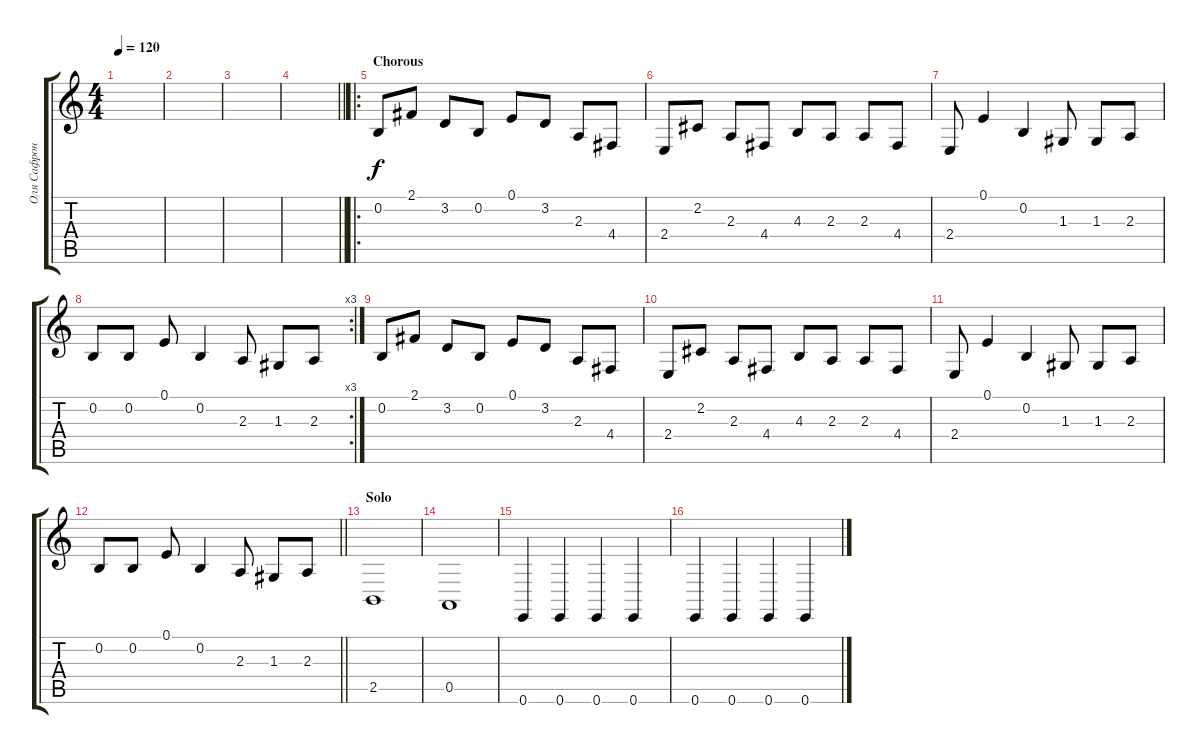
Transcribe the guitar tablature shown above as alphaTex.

\track ("Оля Сафроненко" "Оля Сафрон") {instrument pad1newage}
\staff {score tabs}
\tuning (E4 B3 G3 D3 A2 E2) {hide}
\ts (4 4)
\tempo 120
\clef g2
\ks c
|
|
|
\barLineRight lightlight
|
\ro
\section ("" "Chorous")
0.2.8 2.1.8 3.2.8 0.2.8 0.1.8 3.2.8 2.3.8 4.4.8 |
2.4.8 2.2.8 2.3.8 4.4.8 4.3.8 2.3.8 2.3.8 4.4.8 |
2.4.8 0.1.4 0.2.4 1.3.8 1.3.8 2.3.8 |
\rc 3
0.2.8 0.2.8 0.1.8 0.2.4 2.3.8 1.3.8 2.3.8 |
0.2.8 2.1.8 3.2.8 0.2.8 0.1.8 3.2.8 2.3.8 4.4.8 |
2.4.8 2.2.8 2.3.8 4.4.8 4.3.8 2.3.8 2.3.8 4.4.8 |
2.4.8 0.1.4 0.2.4 1.3.8 1.3.8 2.3.8 |
\barLineRight lightlight
0.2.8 0.2.8 0.1.8 0.2.4 2.3.8 1.3.8 2.3.8 |
\section ("" "Solo")
2.5.1 |
0.5.1 |
0.6.4 0.6.4 0.6.4 0.6.4 |
0.6.4 0.6.4 0.6.4 0.6.4
